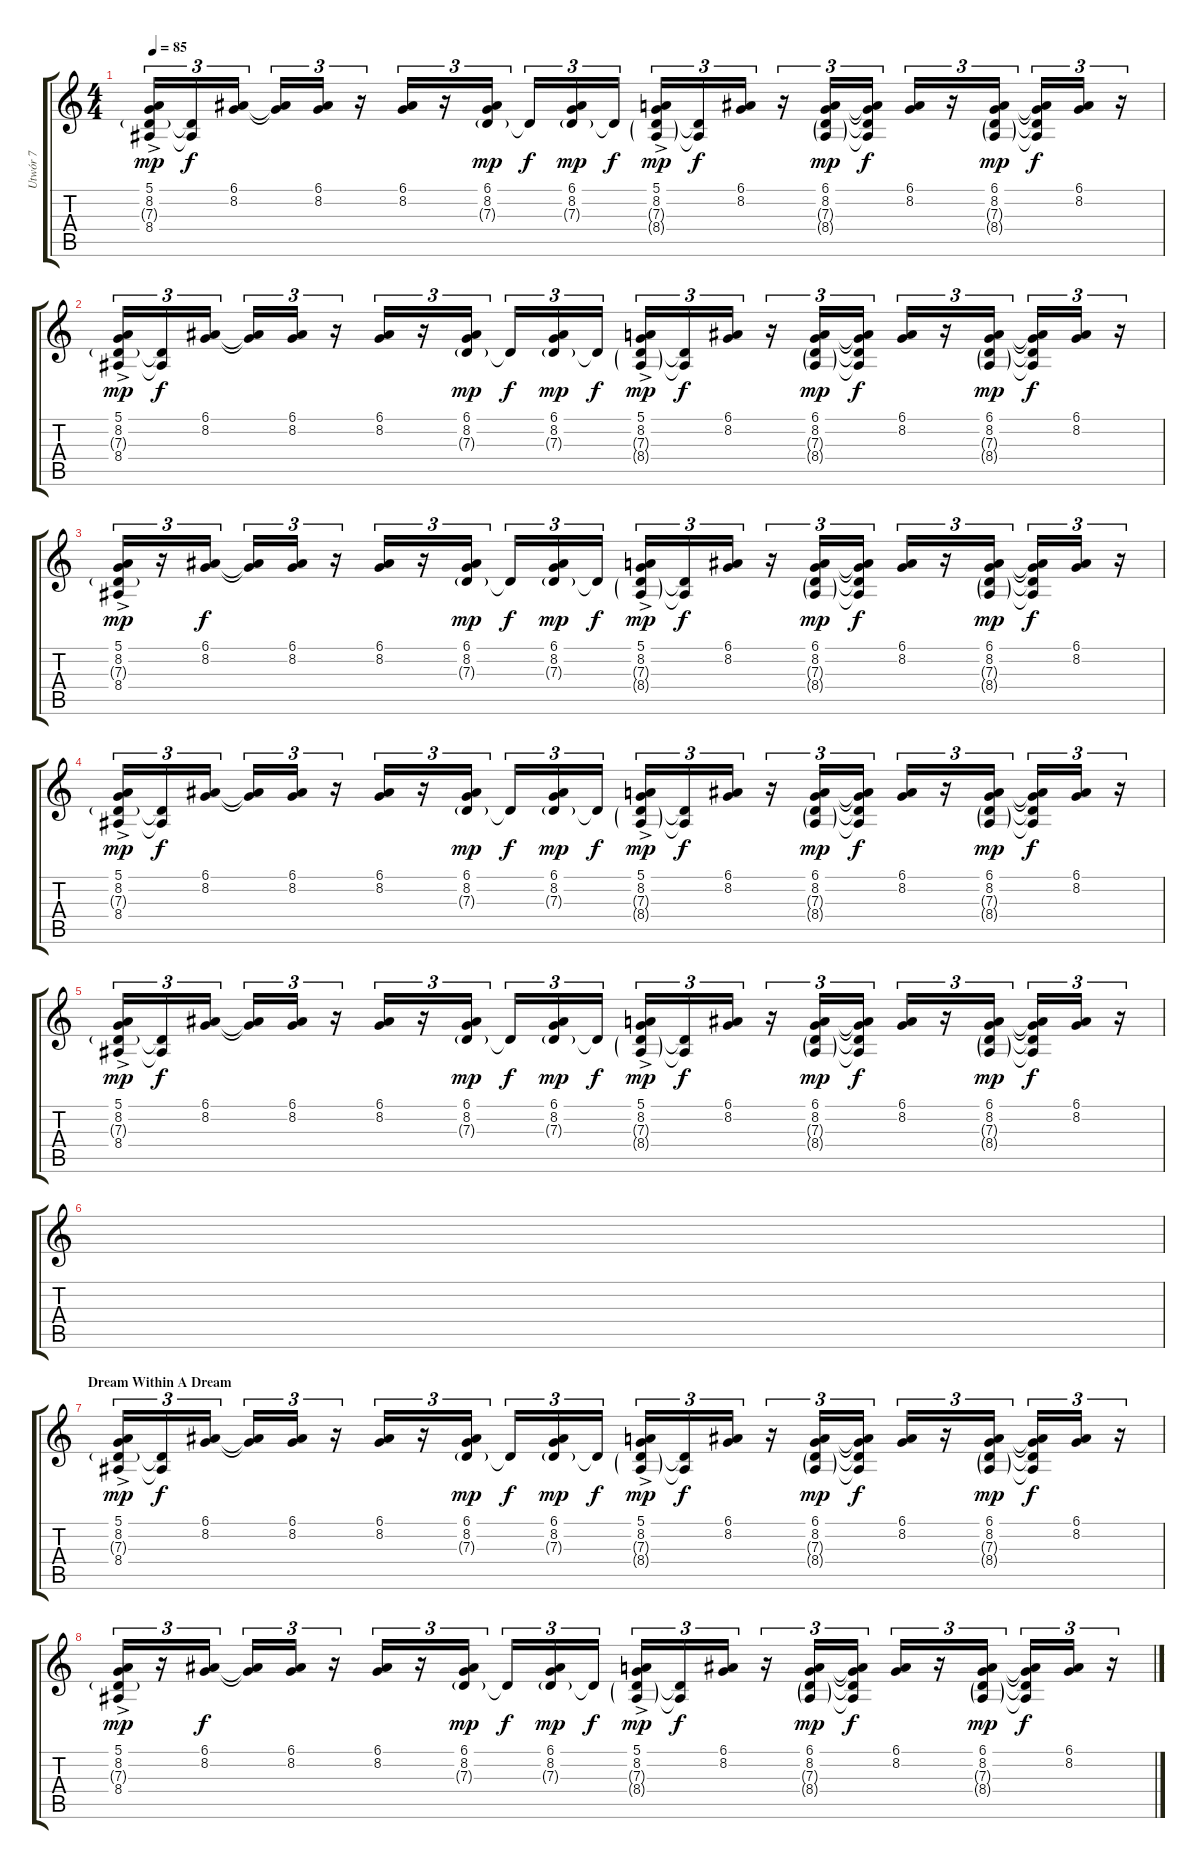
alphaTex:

\track ("Utwór 7" "Utwór 7") {instrument stringensemble1}
\staff {score tabs}
\tuning (E4 B3 G3 D3 A2 E2) {hide}
\ts (4 4)
\tempo 85
\clef g2
\ks c
(5.1 8.2{ac} 7.3{g} 8.4).16{tu (3 2) dy mp} (7.3{t} 8.4{t}).16{tu (3 2) dy f} (6.1 8.2).16{tu (3 2)} (6.1{t} 8.2{t}).16{tu (3 2)} (6.1 8.2).16{tu (3 2)} r.16{tu (3 2)} (6.1 8.2).16{tu (3 2)} r.16{tu (3 2)} (6.1 8.2 7.3{g}).16{tu (3 2) dy mp} 7.3{t}.16{tu (3 2) dy f} (6.1 8.2 7.3{g}).16{tu (3 2) dy mp} 7.3{t}.16{tu (3 2) dy f} (5.1 8.2{ac} 7.3{g} 8.4{g}).16{tu (3 2) dy mp} (7.3{t} 8.4{t}).16{tu (3 2) dy f} (6.1 8.2).16{tu (3 2)} r.16{tu (3 2)} (6.1 8.2 7.3{g} 8.4{g}).16{tu (3 2) dy mp} (6.1{t} 8.2{t} 7.3{t} 8.4{t}).16{tu (3 2) dy f} (6.1 8.2).16{tu (3 2)} r.16{tu (3 2)} (6.1 8.2 7.3{g} 8.4{g}).16{tu (3 2) dy mp} (6.1{t} 8.2{t} 7.3{t} 8.4{t}).16{tu (3 2) dy f} (6.1 8.2).16{tu (3 2)} r.16{tu (3 2)} |
(5.1 8.2{ac} 7.3{g} 8.4).16{tu (3 2) dy mp} (7.3{t} 8.4{t}).16{tu (3 2) dy f} (6.1 8.2).16{tu (3 2)} (6.1{t} 8.2{t}).16{tu (3 2)} (6.1 8.2).16{tu (3 2)} r.16{tu (3 2)} (6.1 8.2).16{tu (3 2)} r.16{tu (3 2)} (6.1 8.2 7.3{g}).16{tu (3 2) dy mp} 7.3{t}.16{tu (3 2) dy f} (6.1 8.2 7.3{g}).16{tu (3 2) dy mp} 7.3{t}.16{tu (3 2) dy f} (5.1 8.2{ac} 7.3{g} 8.4{g}).16{tu (3 2) dy mp} (7.3{t} 8.4{t}).16{tu (3 2) dy f} (6.1 8.2).16{tu (3 2)} r.16{tu (3 2)} (6.1 8.2 7.3{g} 8.4{g}).16{tu (3 2) dy mp} (6.1{t} 8.2{t} 7.3{t} 8.4{t}).16{tu (3 2) dy f} (6.1 8.2).16{tu (3 2)} r.16{tu (3 2)} (6.1 8.2 7.3{g} 8.4{g}).16{tu (3 2) dy mp} (6.1{t} 8.2{t} 7.3{t} 8.4{t}).16{tu (3 2) dy f} (6.1 8.2).16{tu (3 2)} r.16{tu (3 2)} |
(5.1 8.2{ac} 7.3{g} 8.4).16{tu (3 2) dy mp} r.16{tu (3 2)} (6.1 8.2).16{tu (3 2) dy f} (6.1{t} 8.2{t}).16{tu (3 2)} (6.1 8.2).16{tu (3 2)} r.16{tu (3 2)} (6.1 8.2).16{tu (3 2)} r.16{tu (3 2)} (6.1 8.2 7.3{g}).16{tu (3 2) dy mp} 7.3{t}.16{tu (3 2) dy f} (6.1 8.2 7.3{g}).16{tu (3 2) dy mp} 7.3{t}.16{tu (3 2) dy f} (5.1 8.2{ac} 7.3{g} 8.4{g}).16{tu (3 2) dy mp} (7.3{t} 8.4{t}).16{tu (3 2) dy f} (6.1 8.2).16{tu (3 2)} r.16{tu (3 2)} (6.1 8.2 7.3{g} 8.4{g}).16{tu (3 2) dy mp} (6.1{t} 8.2{t} 7.3{t} 8.4{t}).16{tu (3 2) dy f} (6.1 8.2).16{tu (3 2)} r.16{tu (3 2)} (6.1 8.2 7.3{g} 8.4{g}).16{tu (3 2) dy mp} (6.1{t} 8.2{t} 7.3{t} 8.4{t}).16{tu (3 2) dy f} (6.1 8.2).16{tu (3 2)} r.16{tu (3 2)} |
(5.1 8.2{ac} 7.3{g} 8.4).16{tu (3 2) dy mp} (7.3{t} 8.4{t}).16{tu (3 2) dy f} (6.1 8.2).16{tu (3 2)} (6.1{t} 8.2{t}).16{tu (3 2)} (6.1 8.2).16{tu (3 2)} r.16{tu (3 2)} (6.1 8.2).16{tu (3 2)} r.16{tu (3 2)} (6.1 8.2 7.3{g}).16{tu (3 2) dy mp} 7.3{t}.16{tu (3 2) dy f} (6.1 8.2 7.3{g}).16{tu (3 2) dy mp} 7.3{t}.16{tu (3 2) dy f} (5.1 8.2{ac} 7.3{g} 8.4{g}).16{tu (3 2) dy mp} (7.3{t} 8.4{t}).16{tu (3 2) dy f} (6.1 8.2).16{tu (3 2)} r.16{tu (3 2)} (6.1 8.2 7.3{g} 8.4{g}).16{tu (3 2) dy mp} (6.1{t} 8.2{t} 7.3{t} 8.4{t}).16{tu (3 2) dy f} (6.1 8.2).16{tu (3 2)} r.16{tu (3 2)} (6.1 8.2 7.3{g} 8.4{g}).16{tu (3 2) dy mp} (6.1{t} 8.2{t} 7.3{t} 8.4{t}).16{tu (3 2) dy f} (6.1 8.2).16{tu (3 2)} r.16{tu (3 2)} |
(5.1 8.2{ac} 7.3{g} 8.4).16{tu (3 2) dy mp} (7.3{t} 8.4{t}).16{tu (3 2) dy f} (6.1 8.2).16{tu (3 2)} (6.1{t} 8.2{t}).16{tu (3 2)} (6.1 8.2).16{tu (3 2)} r.16{tu (3 2)} (6.1 8.2).16{tu (3 2)} r.16{tu (3 2)} (6.1 8.2 7.3{g}).16{tu (3 2) dy mp} 7.3{t}.16{tu (3 2) dy f} (6.1 8.2 7.3{g}).16{tu (3 2) dy mp} 7.3{t}.16{tu (3 2) dy f} (5.1 8.2{ac} 7.3{g} 8.4{g}).16{tu (3 2) dy mp} (7.3{t} 8.4{t}).16{tu (3 2) dy f} (6.1 8.2).16{tu (3 2)} r.16{tu (3 2)} (6.1 8.2 7.3{g} 8.4{g}).16{tu (3 2) dy mp} (6.1{t} 8.2{t} 7.3{t} 8.4{t}).16{tu (3 2) dy f} (6.1 8.2).16{tu (3 2)} r.16{tu (3 2)} (6.1 8.2 7.3{g} 8.4{g}).16{tu (3 2) dy mp} (6.1{t} 8.2{t} 7.3{t} 8.4{t}).16{tu (3 2) dy f} (6.1 8.2).16{tu (3 2)} r.16{tu (3 2)} |
|
\section ("" "Dream Within A Dream")
(5.1 8.2{ac} 7.3{g} 8.4).16{tu (3 2) dy mp} (7.3{t} 8.4{t}).16{tu (3 2) dy f} (6.1 8.2).16{tu (3 2)} (6.1{t} 8.2{t}).16{tu (3 2)} (6.1 8.2).16{tu (3 2)} r.16{tu (3 2)} (6.1 8.2).16{tu (3 2)} r.16{tu (3 2)} (6.1 8.2 7.3{g}).16{tu (3 2) dy mp} 7.3{t}.16{tu (3 2) dy f} (6.1 8.2 7.3{g}).16{tu (3 2) dy mp} 7.3{t}.16{tu (3 2) dy f} (5.1 8.2{ac} 7.3{g} 8.4{g}).16{tu (3 2) dy mp} (7.3{t} 8.4{t}).16{tu (3 2) dy f} (6.1 8.2).16{tu (3 2)} r.16{tu (3 2)} (6.1 8.2 7.3{g} 8.4{g}).16{tu (3 2) dy mp} (6.1{t} 8.2{t} 7.3{t} 8.4{t}).16{tu (3 2) dy f} (6.1 8.2).16{tu (3 2)} r.16{tu (3 2)} (6.1 8.2 7.3{g} 8.4{g}).16{tu (3 2) dy mp} (6.1{t} 8.2{t} 7.3{t} 8.4{t}).16{tu (3 2) dy f} (6.1 8.2).16{tu (3 2)} r.16{tu (3 2)} |
(5.1 8.2{ac} 7.3{g} 8.4).16{tu (3 2) dy mp} r.16{tu (3 2)} (6.1 8.2).16{tu (3 2) dy f} (6.1{t} 8.2{t}).16{tu (3 2)} (6.1 8.2).16{tu (3 2)} r.16{tu (3 2)} (6.1 8.2).16{tu (3 2)} r.16{tu (3 2)} (6.1 8.2 7.3{g}).16{tu (3 2) dy mp} 7.3{t}.16{tu (3 2) dy f} (6.1 8.2 7.3{g}).16{tu (3 2) dy mp} 7.3{t}.16{tu (3 2) dy f} (5.1 8.2{ac} 7.3{g} 8.4{g}).16{tu (3 2) dy mp} (7.3{t} 8.4{t}).16{tu (3 2) dy f} (6.1 8.2).16{tu (3 2)} r.16{tu (3 2)} (6.1 8.2 7.3{g} 8.4{g}).16{tu (3 2) dy mp} (6.1{t} 8.2{t} 7.3{t} 8.4{t}).16{tu (3 2) dy f} (6.1 8.2).16{tu (3 2)} r.16{tu (3 2)} (6.1 8.2 7.3{g} 8.4{g}).16{tu (3 2) dy mp} (6.1{t} 8.2{t} 7.3{t} 8.4{t}).16{tu (3 2) dy f} (6.1 8.2).16{tu (3 2)} r.16{tu (3 2)}
